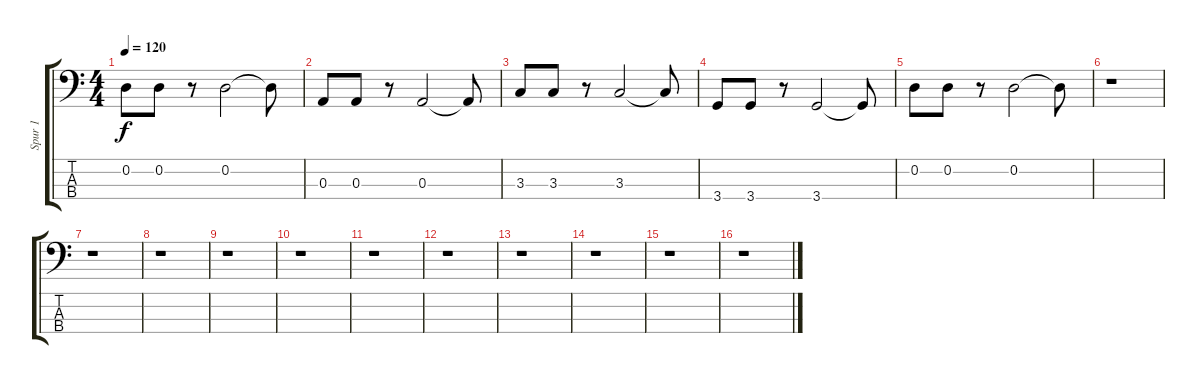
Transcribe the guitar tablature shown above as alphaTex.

\track ("Spur 1" "Spur 1") {instrument synthbass1}
\staff {score tabs}
\tuning (G2 D2 A1 E1) {hide}
\ts (4 4)
\tempo 120
\clef f4
\ks c
0.2.8{dy f} 0.2.8 r.8 0.2.2 0.2{t}.8 |
0.3.8 0.3.8 r.8 0.3.2 0.3{t}.8 |
3.3.8 3.3.8 r.8 3.3.2 3.3{t}.8 |
3.4.8 3.4.8 r.8 3.4.2 3.4{t}.8 |
0.2.8 0.2.8 r.8 0.2.2 0.2{t}.8 |
r.1 |
r.1 |
r.1 |
r.1 |
r.1 |
r.1 |
r.1 |
r.1 |
r.1 |
r.1 |
r.1
